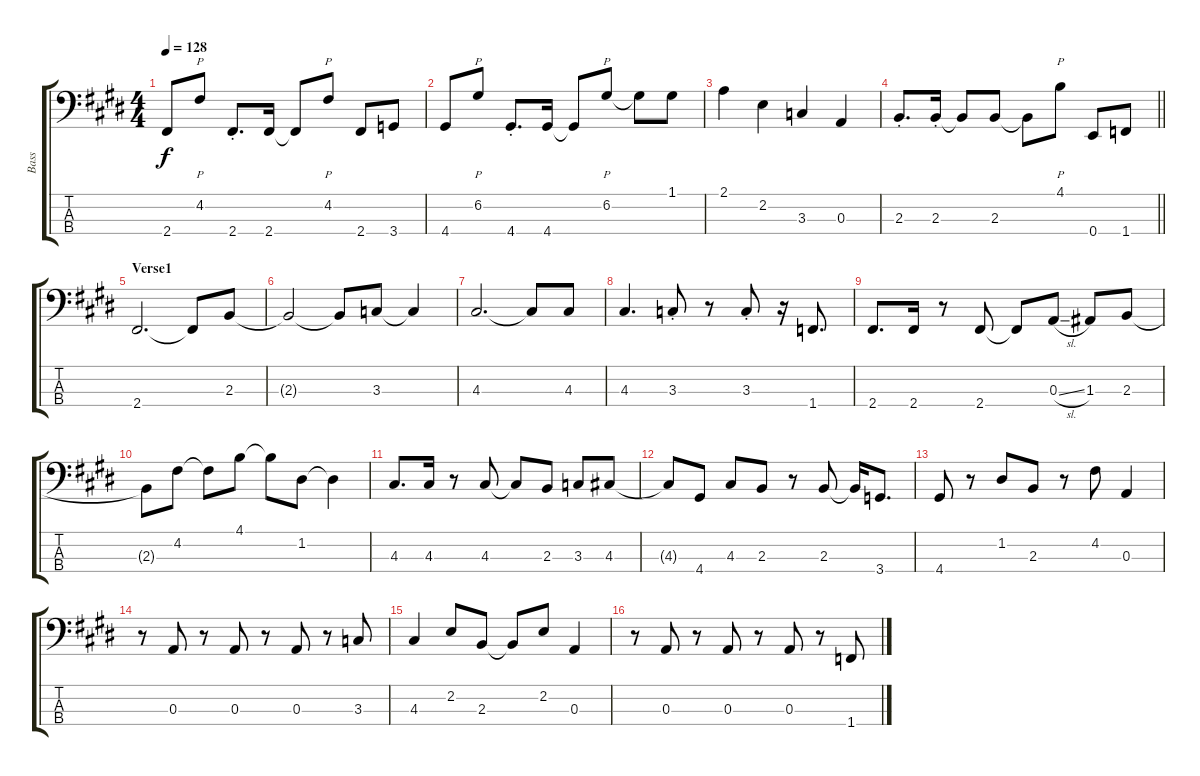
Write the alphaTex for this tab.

\track ("Bass" "Bass") {instrument electricbassfinger}
\staff {score tabs}
\tuning (G2 D2 A1 E1) {hide}
\ts (4 4)
\tempo 128
\clef f4
\ks c#minor
2.4.8{dy f} 4.2.8{p} 2.4{st}.8{d} 2.4.16 2.4{t}.8 4.2.8{p} 2.4.8 3.4.8 |
4.4.8 6.2.8{p} 4.4{st}.8{d} 4.4.16 4.4{t}.8 6.2.8{p} 6.2{t}.8 1.1.8 |
2.1.4 2.2.4 3.3.4 0.3.4 |
\barLineRight lightlight
2.3{st}.8{d} 2.3{st}.16 2.3{t}.8 2.3.8 2.3{t}.8 4.1.8{p} 0.4.8 1.4.8 |
\section ("" "Verse1")
2.4.2{d} 2.4{t}.8 2.3.8 |
2.3{t}.2 2.3{t}.8 3.3.8 3.3{t}.4 |
4.3.2{d} 4.3{t}.8 4.3.8 |
4.3.4{d} 3.3{st}.8 r.8 3.3{st}.8 r.16 1.4.8{d} |
2.4.8{d} 2.4.16 r.8 2.4.8 2.4{t}.8 0.3{sl}.8 1.3.8 2.3.8 |
2.3{t}.8 4.2.8 4.2{t}.8 4.1.8 4.1{t}.8 1.2.8 1.2{t}.4 |
4.3.8{d} 4.3.16 r.8 4.3.8 4.3{t}.8 2.3.8 3.3.8 4.3.8 |
4.3{t}.8 4.4.8 4.3.8 2.3.8 r.8 2.3.8 2.3{t}.16 3.4.8{d} |
4.4.8 r.8 1.2.8 2.3.8 r.8 4.2.8 0.3.4 |
r.8 0.3.8 r.8 0.3.8 r.8 0.3.8 r.8 3.3.8 |
4.3.4 2.2.8 2.3.8 2.3{t}.8 2.2.8 0.3.4 |
r.8 0.3.8 r.8 0.3.8 r.8 0.3.8 r.8 1.4.8
